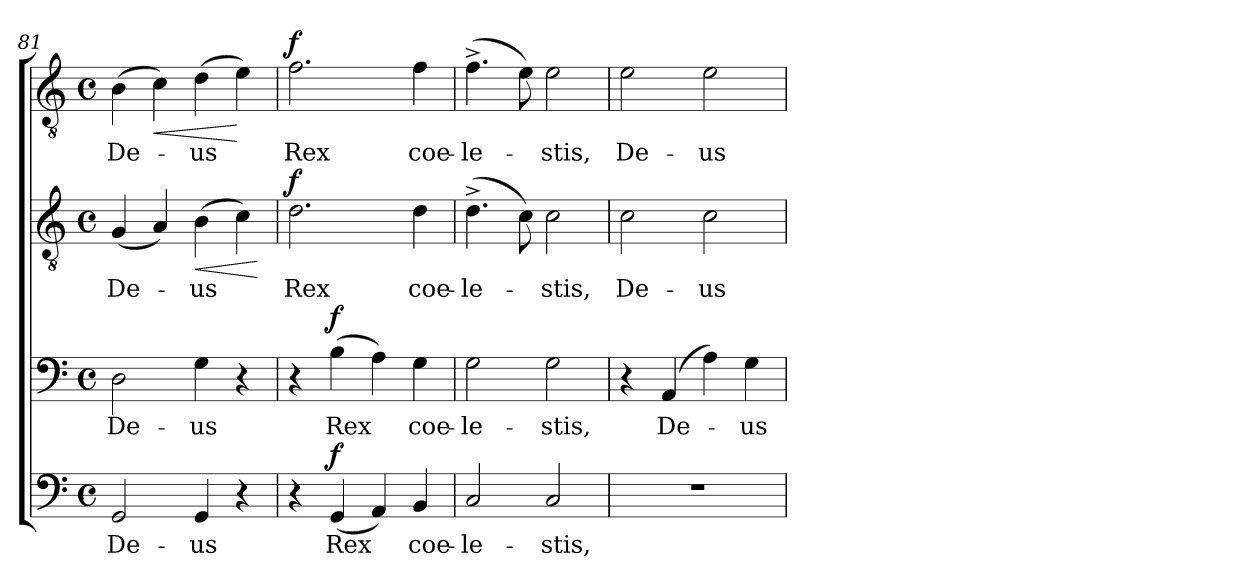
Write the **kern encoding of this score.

**kern	**text	**dynam	**kern	**text	**dynam	**kern	**text	**dynam	**kern	**text	**dynam
*part4	*part4	*part4	*part3	*part3	*part3	*part2	*part2	*part2	*part1	*part1	*part1
*staff4	*staff4	*staff4	*staff3	*staff3	*staff3	*staff2	*staff2	*staff2	*staff1	*staff1	*staff1
*clefF4	*	*	*clefF4	*	*	*clefGv2	*	*	*clefGv2	*	*
*k[]	*	*	*k[]	*	*	*k[]	*	*	*k[]	*	*
*C:	*	*	*C:	*	*	*C:	*	*	*C:	*	*
*M4/4	*	*	*M4/4	*	*	*M4/4	*	*	*M4/4	*	*
*met(c)	*	*	*met(c)	*	*	*met(c)	*	*	*met(c)	*	*
=81	=81	=81	=81	=81	=81	=81	=81	=81	=81	=81	=81
!	!LO:LY:b	!	!	!LO:LY:b	!	!	!LO:LY:b	!	!	!LO:LY:b	!
2GG/	De-	.	2D\	De-	.	(<4G/	De-	.	(>4B\	De-	.
!	!	!	!	!	!	!	!	!	!	!	!LO:HP:b
.	.	.	.	.	.	4A/)	.	.	4c\)	.	<
!	!LO:LY:b	!	!	!LO:LY:b	!	!	!LO:LY:b	!LO:HP:b	!	!LO:LY:b	!
4GG/	-us	.	4G\	-us	.	(>4B\	-us	<	(>4d\	-us	.
4r	.	.	4r	.	.	4c\)	.	.	4e\)	.	[
.	.	.	.	.	.	.	.	[	.	.	.
!!LO:LB:g=z
=82	=82	=82	=82	=82	=82	=82	=82	=82	=82	=82	=82
!	!	!	!	!	!	!	!LO:LY:b	!LO:DY:a	!	!LO:LY:b	!LO:DY:a
4r	.	.	4r	.	.	2.d\	Rex	f	2.f\	Rex	f
!	!LO:LY:b	!LO:DY:a	!	!LO:LY:b	!LO:DY:a	!	!	!	!	!	!
(<4GG/	Rex	f	(>4B\	Rex	f	.	.	.	.	.	.
4AA/)	.	.	4A\)	.	.	.	.	.	.	.	.
!	!LO:LY:b	!	!	!LO:LY:b	!	!	!LO:LY:b	!	!	!LO:LY:b	!
4BB/	coe-	.	4G\	coe-	.	4d\	coe-	.	4f\	coe-	.
=83	=83	=83	=83	=83	=83	=83	=83	=83	=83	=83	=83
!	!LO:LY:b	!	!	!LO:LY:b	!	!	!LO:LY:b	!	!	!LO:LY:b	!
2C/	-le-	.	2G\	-le-	.	(>4.d^>\	-le-	.	(>4.f^>\	-le-	.
.	.	.	.	.	.	8c\)	.	.	8e\)	.	.
!	!LO:LY:b	!	!	!LO:LY:b	!	!	!LO:LY:b	!	!	!LO:LY:b	!
2C/	-stis,	.	2G\	-stis,	.	2c\	-stis,	.	2e\	-stis,	.
=84	=84	=84	=84	=84	=84	=84	=84	=84	=84	=84	=84
!	!	!	!	!	!	!	!LO:LY:b	!	!	!LO:LY:b	!
1r	.	.	4r	.	.	2c\	De-	.	2e\	De-	.
!	!	!	!	!LO:LY:b	!	!	!	!	!	!	!
.	.	.	(4AA/	De-	.	.	.	.	.	.	.
!	!	!	!	!	!	!	!LO:LY:b	!	!	!LO:LY:b	!
.	.	.	4A\)	.	.	2c\	-us	.	2e\	-us	.
!	!	!	!	!LO:LY:b	!	!	!	!	!	!	!
.	.	.	4G\	-us	.	.	.	.	.	.	.
=	=	=	=	=	=	=	=	=	=	=	=
*-	*-	*-	*-	*-	*-	*-	*-	*-	*-	*-	*-
